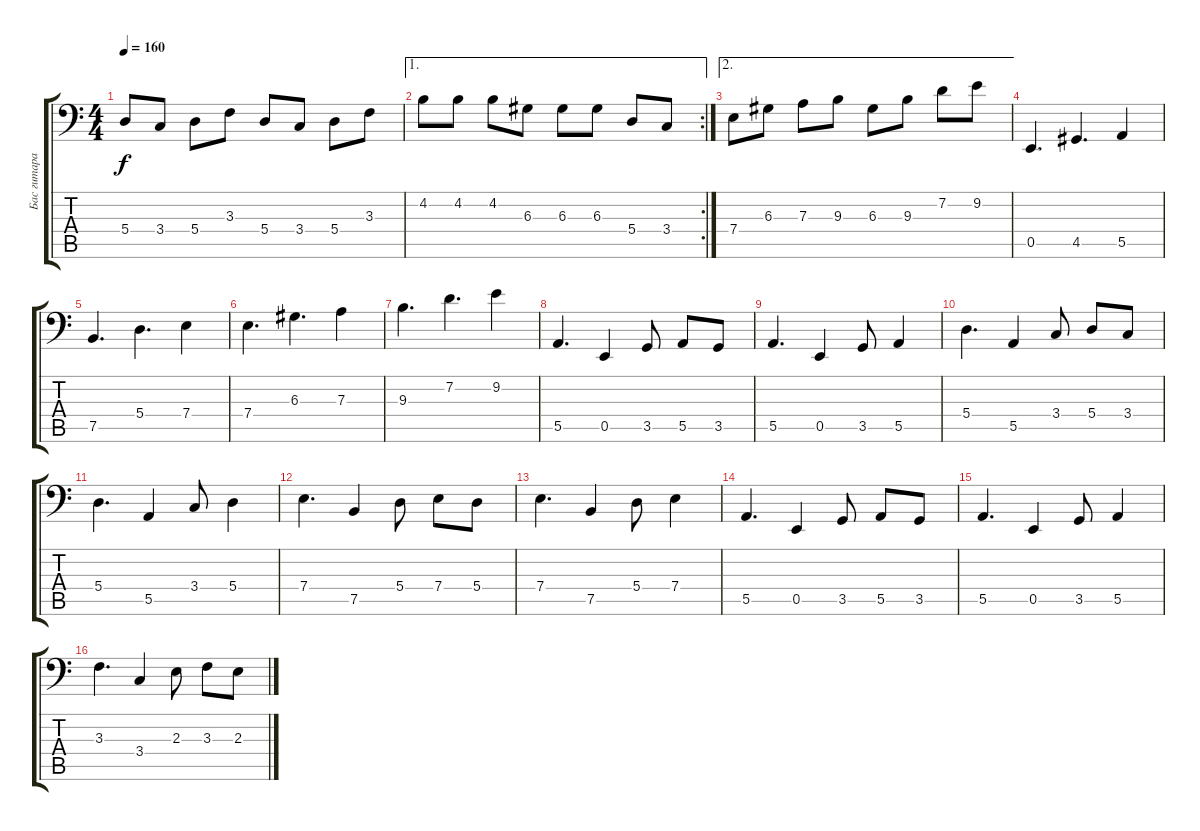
\track ("Бас гитара" "Бас гитара") {instrument electricbassfinger}
\staff {score tabs}
\tuning (C3 G2 D2 A1 E1 B0) {hide}
\ts (4 4)
\tempo 160
\clef f4
\ks aminor
5.4.8{dy f} 3.4.8 5.4.8 3.3.8 5.4.8 3.4.8 5.4.8 3.3.8 |
\ae 1
\rc 2
4.2.8 4.2.8 4.2.8 6.3.8 6.3.8 6.3.8 5.4.8 3.4.8 |
\ae 2
7.4.8 6.3.8 7.3.8 9.3.8 6.3.8 9.3.8 7.2.8 9.2.8 |
0.5.4{d} 4.5.4{d} 5.5.4 |
7.5.4{d} 5.4.4{d} 7.4.4 |
7.4.4{d} 6.3.4{d} 7.3.4 |
9.3.4{d} 7.2.4{d} 9.2.4 |
5.5.4{d} 0.5.4 3.5.8 5.5.8 3.5.8 |
5.5.4{d} 0.5.4 3.5.8 5.5.4 |
5.4.4{d} 5.5.4 3.4.8 5.4.8 3.4.8 |
5.4.4{d} 5.5.4 3.4.8 5.4.4 |
7.4.4{d} 7.5.4 5.4.8 7.4.8 5.4.8 |
7.4.4{d} 7.5.4 5.4.8 7.4.4 |
5.5.4{d} 0.5.4 3.5.8 5.5.8 3.5.8 |
5.5.4{d} 0.5.4 3.5.8 5.5.4 |
3.3.4{d} 3.4.4 2.3.8 3.3.8 2.3.8
